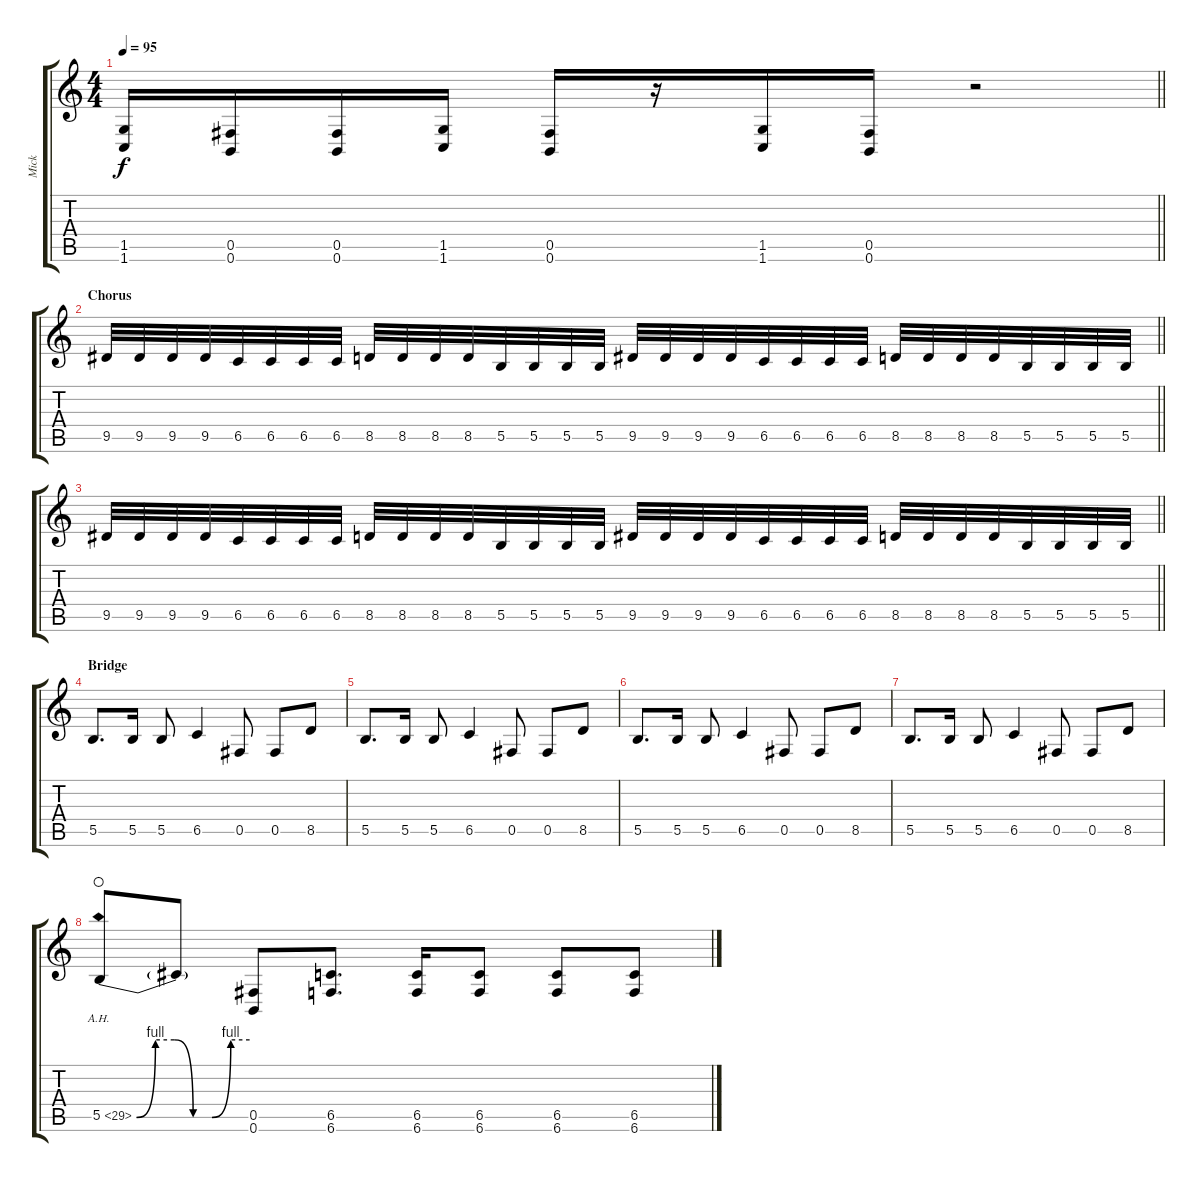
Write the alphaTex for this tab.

\track ("Mick" "Mick") {instrument distortionguitar}
\staff {score tabs}
\tuning (Db4 Ab3 E3 B2 Gb2 B1) {hide}
\ts (4 4)
\tempo 95
\clef g2
\barLineRight lightlight
\ks c
(1.5 1.6).16{dy f} (0.5 0.6).16 (0.5 0.6).16 (1.5 1.6).16 (0.5 0.6).16 r.16 (1.5 1.6).16 (0.5 0.6).16 r.2 |
\section ("" "Chorus")
\barLineRight lightlight
9.5.32 9.5.32 9.5.32 9.5.32 6.5.32 6.5.32 6.5.32 6.5.32 8.5.32 8.5.32 8.5.32 8.5.32 5.5.32 5.5.32 5.5.32 5.5.32 9.5.32 9.5.32 9.5.32 9.5.32 6.5.32 6.5.32 6.5.32 6.5.32 8.5.32 8.5.32 8.5.32 8.5.32 5.5.32 5.5.32 5.5.32 5.5.32 |
\barLineRight lightlight
9.5.32 9.5.32 9.5.32 9.5.32 6.5.32 6.5.32 6.5.32 6.5.32 8.5.32 8.5.32 8.5.32 8.5.32 5.5.32 5.5.32 5.5.32 5.5.32 9.5.32 9.5.32 9.5.32 9.5.32 6.5.32 6.5.32 6.5.32 6.5.32 8.5.32 8.5.32 8.5.32 8.5.32 5.5.32 5.5.32 5.5.32 5.5.32 |
\section ("" "Bridge")
5.5.8{d} 5.5.16 5.5.8 6.5.4 0.5.8 0.5.8 8.5.8 |
5.5.8{d} 5.5.16 5.5.8 6.5.4 0.5.8 0.5.8 8.5.8 |
5.5.8{d} 5.5.16 5.5.8 6.5.4 0.5.8 0.5.8 8.5.8 |
5.5.8{d} 5.5.16 5.5.8 6.5.4 0.5.8 0.5.8 8.5.8 |
5.5{be (custom 0 0 10 4 20 4 30 0 40 0 50 4 60 4) ah 24}.8{waho} 5.5{t}.8 (0.5 0.6).8 (6.5 6.6).8{d} (6.5 6.6).16 (6.5 6.6).8 (6.5 6.6).8 (6.5 6.6).8
